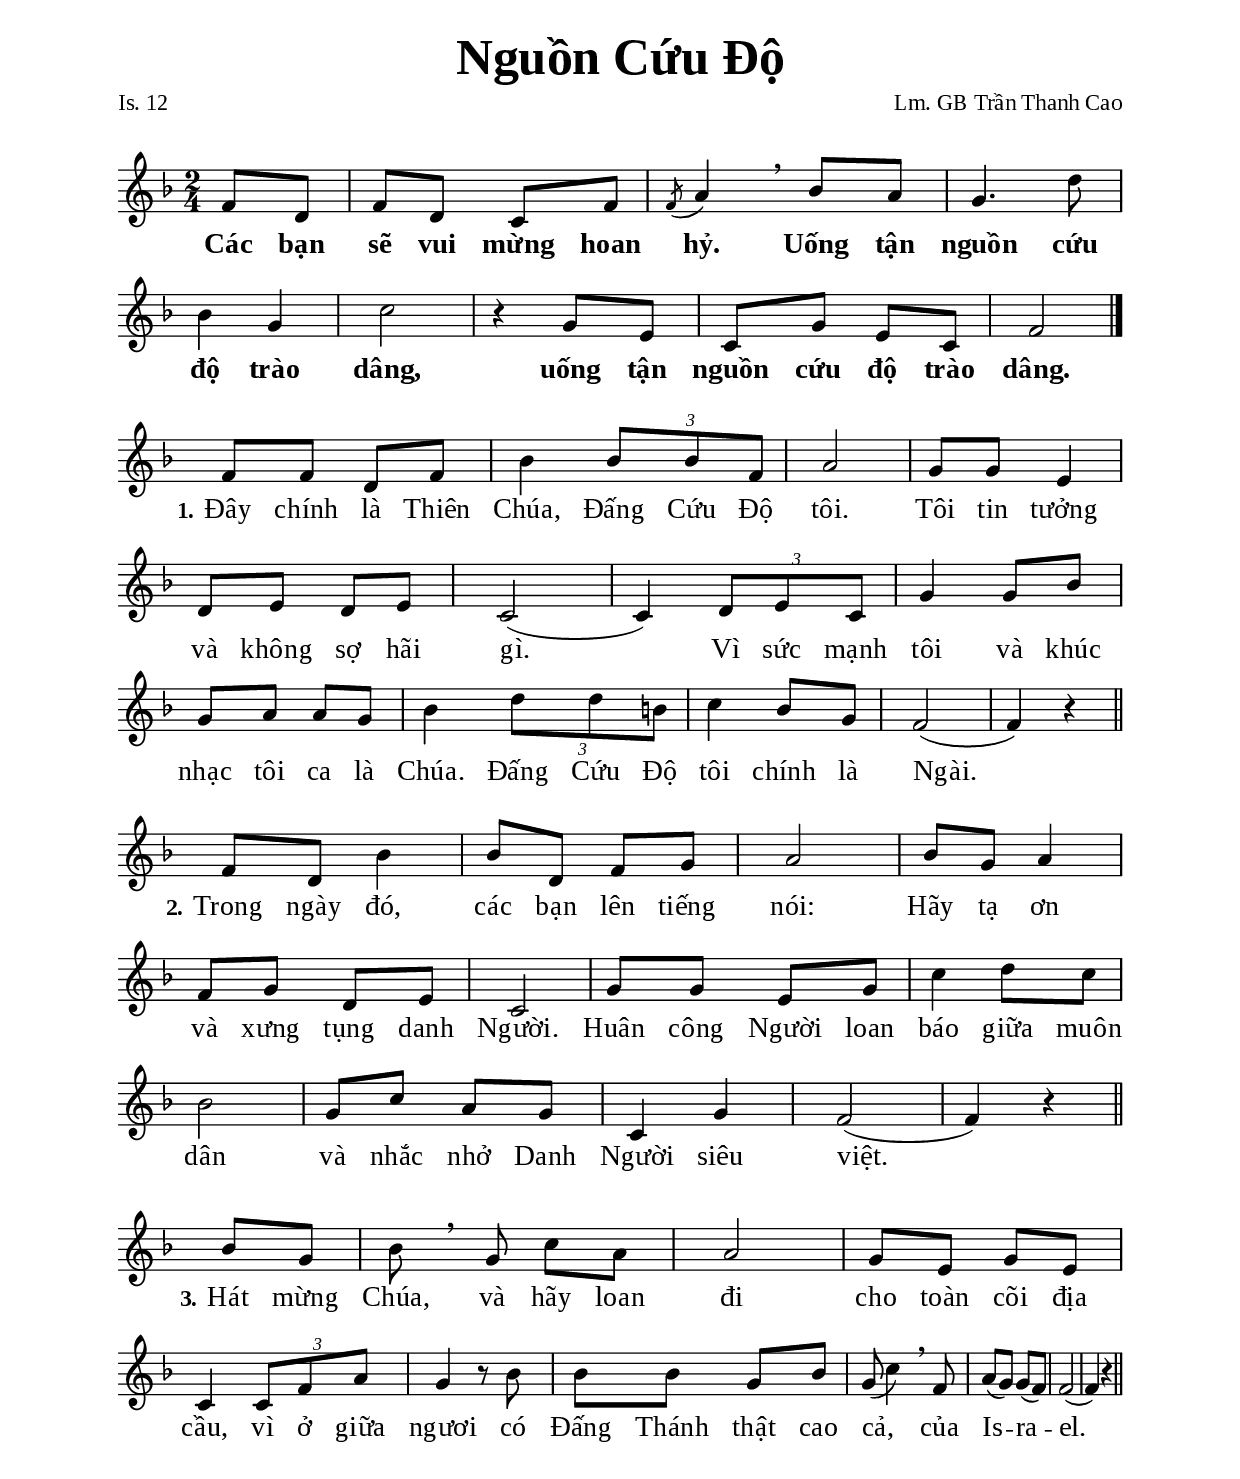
% Cài đặt chung
\version "2.22.1"
\include "english.ly"

\header {
  title = \markup { \fontsize #3 "Nguồn Cứu Độ" }
  poet = "Is. 12"
  composer = "Lm. GB Trần Thanh Cao"
  arranger = " "
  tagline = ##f
}

\paper {
  #(set-paper-size "a4")
  top-margin = 10\mm
  bottom-margin = 10\mm
  left-margin = 20\mm
  right-margin = 20\mm
  indent = #0
  #(define fonts
    (make-pango-font-tree
      "Liberation Serif"
      "Liberation Serif"
      "Liberation Serif"
      (/ 20 20)))
  page-count = #1
}

% Nhạc điệp khúc
nhacDiepKhuc = \relative c' {
  \partial 4 f8 d |
  f d c f |
  \acciaccatura f8 a4 \breathe bf8 a |
  g4. d'8 |
  bf4 g |
  c2 |
  r4 g8 e |
  c g' e c |
  f2 \bar "|."
}

% Nhạc phiên khúc
nhacPhienKhucMot = \relative c' {
  f8 f d f |
  bf4 \tuplet 3/2 { bf8 bf f } |
  a2 |
  g8 g e4 |
  d8 e d e |
  c2 ( |
  c4) \tuplet 3/2 { d8 e c } |
  g'4 g8 bf |
  g a a g |
  bf4 \tuplet 3/2 { d8 d b! } |
  c4 bf8 g |
  f2 ( |
  f4) r \bar "||"
}

nhacPhienKhucHai = \relative c' {
  f8 d bf'4 |
  bf8 d, f g |
  a2 |
  bf8 g a4 |
  f8 g d e |
  c2 |
  g'8 g e g |
  c4 d8 c |
  bf2 |
  g8 c a g |
  c,4 g' |
  f2 ( |
  f4) r \bar "||"
}

nhacPhienKhucBa = \relative c'' {
  \partial 4 bf8 g |
  bf \breathe g c a |
  a2 |
  g8 e g e |
  c4 \tuplet 3/2 { c8 f a } |
  g4 r8 bf |
  bf bf g bf |
  g _(c4) \breathe f,8 |
  a (g) g (f) |
  f2 ( |
  f4) r \bar "||"
}

% Lời điệp khúc
loiDiepKhuc = \lyricmode {
  Các bạn sẽ vui mừng hoan hỷ.
  Uống tận nguồn cứu độ trào dâng,
  uống tận nguồn cứu độ trào dâng.
}

% Lời phiên khúc
loiPhienKhucMot = \lyricmode {
  \set stanza = #"1."
  Đây chính là Thiên Chúa, Đấng Cứu Độ tôi.
  Tôi tin tưởng và không sợ hãi gì.
  Vì sức mạnh tôi và khúc nhạc tôi ca là Chúa.
  Đấng Cứu Độ tôi chính là Ngài.
}

loiPhienKhucHai = \lyricmode {
  \set stanza = #"2."
  Trong ngày đó, các bạn lên tiếng nói:
  Hãy tạ ơn và xưng tụng danh Người.
  Huân công Người loan báo giữa muôn dân
  và nhắc nhở Danh Người siêu việt.
}

loiPhienKhucBa = \lyricmode {
  \set stanza = #"3."
  Hát mừng Chúa, và hãy loan đi cho toàn cõi địa cầu,
  vì ở giữa ngươi có Đấng Thánh thật cao cả,
  của Is -- ra -- el.
}


% Dàn trang
\score {
  \new ChoirStaff <<
    \new Staff = diepKhuc \with {
        \consists "Merge_rests_engraver"
        %\magnifyStaff #(magstep +1)
      }
      <<
      \new Voice = beSop {
        \key f \major \time 2/4 \stemNeutral \nhacDiepKhuc
      }
    >>
    \new Lyrics \lyricsto beSop \loiDiepKhuc
  >>
  \layout {
    \override Lyrics.LyricText.font-series = #'bold
    \override Lyrics.LyricText.font-size = #+2
    \override Lyrics.LyricSpace.minimum-distance = #2.5
    \override Score.BarNumber.break-visibility = ##(#f #f #f)
    \override Score.SpacingSpanner.uniform-stretching = ##t
  }
}

\score {
  \new ChoirStaff <<
    \new Staff = phienKhuc \with {
        %\magnifyStaff #(magstep +1)
      }
      <<
      \new Voice = beSop {
        \key f \major \time 2/4 \nhacPhienKhucMot
      }
    >>
    \new Lyrics \lyricsto beSop \loiPhienKhucMot
  >>
  \layout {
    \override Staff.TimeSignature.transparent = ##t
    \override Lyrics.LyricText.font-size = #+2
    \override Lyrics.LyricSpace.minimum-distance = #2.1
    \override Score.BarNumber.break-visibility = ##(#f #f #f)
    \override Score.SpacingSpanner.uniform-stretching = ##t
  } 
}

\score {
  \new ChoirStaff <<
    \new Staff = phienKhuc \with {
        %\magnifyStaff #(magstep +1)
      }
      <<
      \new Voice = beSop {
        \key f \major \time 2/4 \nhacPhienKhucHai
      }
    >>
    \new Lyrics \lyricsto beSop \loiPhienKhucHai
  >>
  \layout {
    \override Staff.TimeSignature.transparent = ##t
    \override Lyrics.LyricText.font-size = #+2
    \override Lyrics.LyricSpace.minimum-distance = #2.2
    \override Score.BarNumber.break-visibility = ##(#f #f #f)
    \override Score.SpacingSpanner.uniform-stretching = ##t
  } 
}

\score {
  \new ChoirStaff <<
    \new Staff = phienKhuc \with {
        %\magnifyStaff #(magstep +1)
      }
      <<
      \new Voice = beSop {
        \key f \major \time 2/4 \nhacPhienKhucBa
      }
    >>
    \new Lyrics \lyricsto beSop \loiPhienKhucBa
  >>
  \layout {
    \override Staff.TimeSignature.transparent = ##t
    \override Lyrics.LyricText.font-size = #+2
    \override Lyrics.LyricSpace.minimum-distance = #2.2
    \override Score.BarNumber.break-visibility = ##(#f #f #f)
    \override Score.SpacingSpanner.uniform-stretching = ##t
  } 
}
